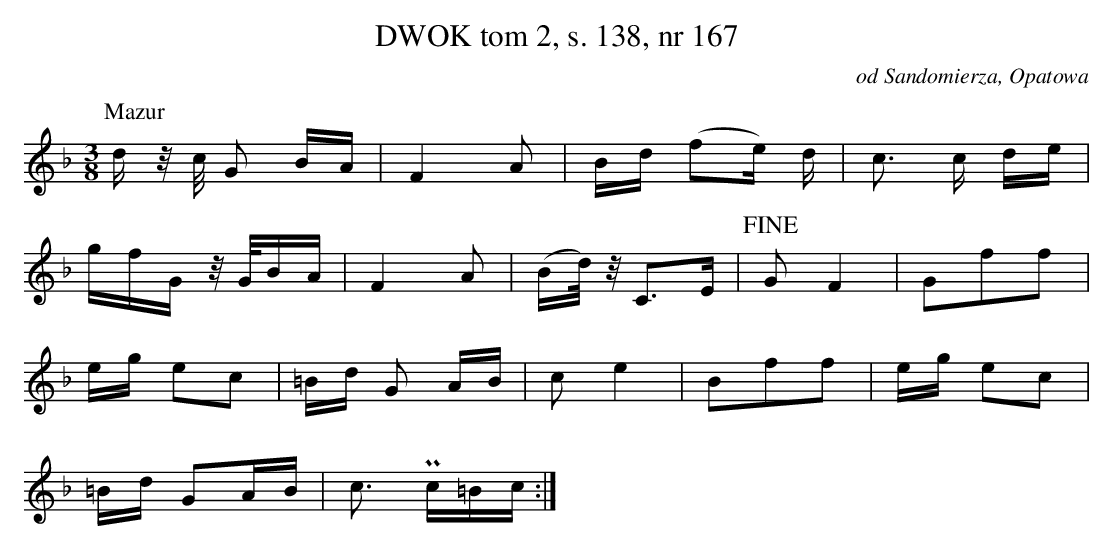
X:1
T: DWOK tom 2, s. 138, nr 167
O: od Sandomierza, Opatowa
L: 1/16
M: 3/8
K: F
P: Mazur
d z/c/ G2 BA|F4 A2|Bd (f2e) d|c3 c de|
gfG z/ G/BA|F4A2|(Bd/) z/ C3E| !fine!G2F4|G2f2f2|
eg e2c2|=Bd G2 AB| c2e4|B2f2f2|eg e2c2|
=Bd G2AB|c3 Pc=Bc :|
